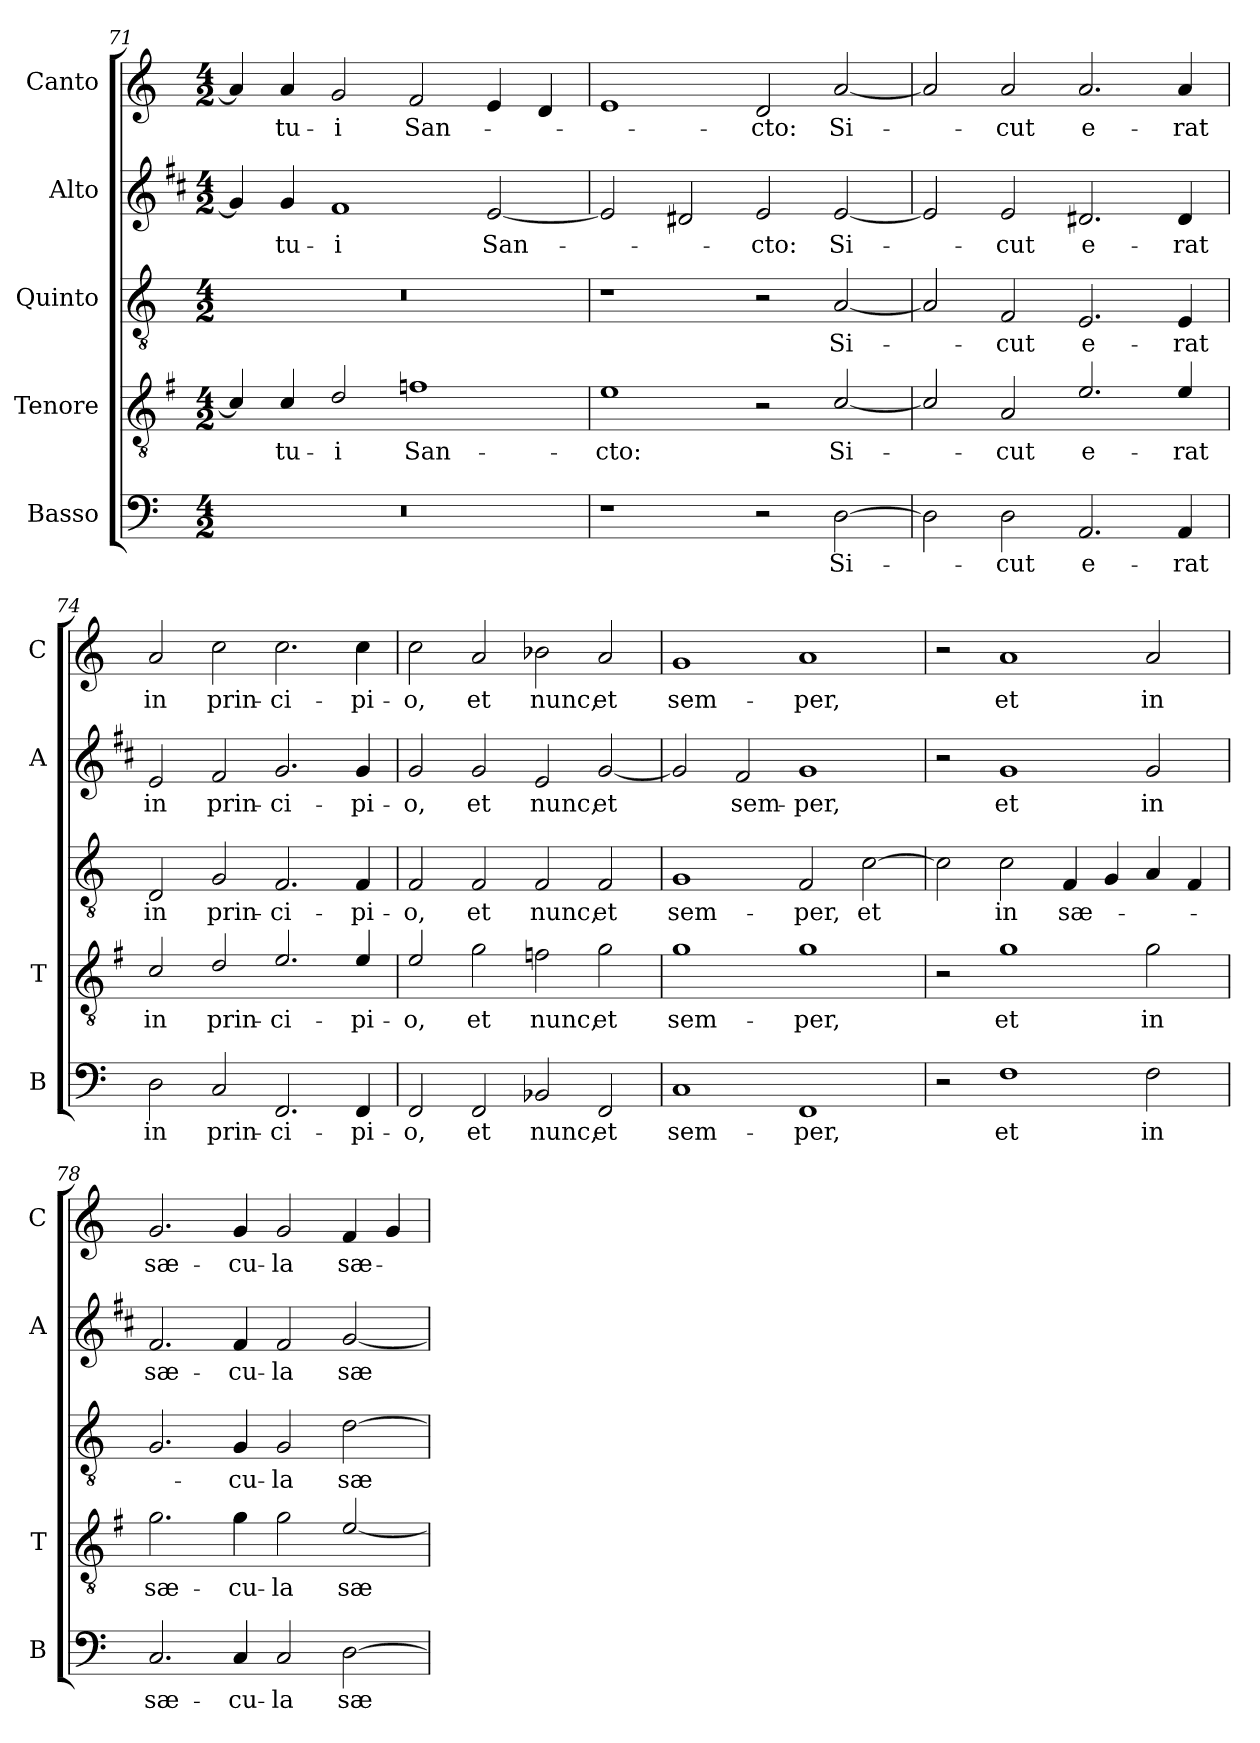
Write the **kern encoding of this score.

**kern	**text	**kern	**text	**kern	**text	**kern	**text	**kern	**text
*part5	*part5	*part4	*part4	*part3	*part3	*part2	*part2	*part1	*part1
*staff5	*staff5	*staff4	*staff4	*staff3	*staff3	*staff2	*staff2	*staff1	*staff1
*I"Basso	*	*I"Tenore	*	*I"Quinto	*	*I"Alto	*	*I"Canto	*
*I'B	*	*I'T	*	*	*	*I'A	*	*I'C	*
*clefF4	*	*clefGv2	*	*clefGv2	*	*clefG2	*	*clefG2	*
*	*	*ITrd4c7	*	*	*	*ITrd1c2	*	*	*
*k[]	*	*k[]	*	*k[]	*	*k[]	*	*k[]	*
*C:	*	*C:	*	*C:	*	*C:	*	*C:	*
*M4/2	*	*M4/2	*	*M4/2	*	*M4/2	*	*M4/2	*
=71	=71	=71	=71	=71	=71	=71	=71	=71	=71
0r	.	4F/]	.	0r	.	4f/]	.	4a/]	.
!	!	!	!LO:LY:b	!	!	!	!LO:LY:b	!	!LO:LY:b
.	.	4F/	-tu-	.	.	4f/	-tu-	4a/	-tu-
!	!	!	!LO:LY:b	!	!	!	!LO:LY:b	!	!LO:LY:b
.	.	2G/	-i	.	.	1e	-i	2g/	-i
!	!	!	!LO:LY:b	!	!	!	!	!	!LO:LY:b
.	.	1B-X	San-	.	.	.	.	2f/	San-
!	!	!	!	!	!	!	!LO:LY:b	!	!
.	.	.	.	.	.	[2d/	San-	4e/	.
.	.	.	.	.	.	.	.	4d/	.
=72	=72	=72	=72	=72	=72	=72	=72	=72	=72
!	!	!	!LO:LY:b	!	!	!	!	!	!
1r	.	1A	-cto:	1r	.	2d/]	.	1e	.
.	.	.	.	.	.	2c#X/	.	.	.
!	!	!	!	!	!	!	!LO:LY:b	!	!LO:LY:b
2r	.	2r	.	2r	.	2d/	-cto:	2d/	-cto:
!	!LO:LY:b	!	!LO:LY:b	!	!LO:LY:b	!	!LO:LY:b	!	!LO:LY:b
[2D\	Si-	[2F/	Si-	[2A/	Si-	[2d/	Si-	[2a/	Si-
!!LO:PB:g=z
=73	=73	=73	=73	=73	=73	=73	=73	=73	=73
2D\]	.	2F/]	.	2A/]	.	2d/]	.	2a/]	.
!	!LO:LY:b	!	!LO:LY:b	!	!LO:LY:b	!	!LO:LY:b	!	!LO:LY:b
2D\	-cut	2D/	-cut	2F/	-cut	2d/	-cut	2a/	-cut
!	!LO:LY:b	!	!LO:LY:b	!	!LO:LY:b	!	!LO:LY:b	!	!LO:LY:b
2.AA/	e-	2.A/	e-	2.E/	e-	2.c#X/	e-	2.a/	e-
!	!LO:LY:b	!	!LO:LY:b	!	!LO:LY:b	!	!LO:LY:b	!	!LO:LY:b
4AA/	-rat	4A/	-rat	4E/	-rat	4c#/	-rat	4a/	-rat
=74	=74	=74	=74	=74	=74	=74	=74	=74	=74
!	!LO:LY:b	!	!LO:LY:b	!	!LO:LY:b	!	!LO:LY:b	!	!LO:LY:b
2D\	in	2F/	in	2D/	in	2d/	in	2a/	in
!	!LO:LY:b	!	!LO:LY:b	!	!LO:LY:b	!	!LO:LY:b	!	!LO:LY:b
2C/	prin-	2G/	prin-	2G/	prin-	2e/	prin-	2cc\	prin-
!	!LO:LY:b	!	!LO:LY:b	!	!LO:LY:b	!	!LO:LY:b	!	!LO:LY:b
2.FF/	-ci-	2.A/	-ci-	2.F/	-ci-	2.f/	-ci-	2.cc\	-ci-
!	!LO:LY:b	!	!LO:LY:b	!	!LO:LY:b	!	!LO:LY:b	!	!LO:LY:b
4FF/	-pi-	4A/	-pi-	4F/	-pi-	4f/	-pi-	4cc\	-pi-
=75	=75	=75	=75	=75	=75	=75	=75	=75	=75
!	!LO:LY:b	!	!LO:LY:b	!	!LO:LY:b	!	!LO:LY:b	!	!LO:LY:b
2FF/	-o,	2A/	-o,	2F/	-o,	2f/	-o,	2cc\	-o,
!	!LO:LY:b	!	!LO:LY:b	!	!LO:LY:b	!	!LO:LY:b	!	!LO:LY:b
2FF/	et	2c\	et	2F/	et	2f/	et	2a/	et
!	!LO:LY:b	!	!LO:LY:b	!	!LO:LY:b	!	!LO:LY:b	!	!LO:LY:b
2BB-X/	nunc,	2B-X\	nunc,	2F/	nunc,	2d/	nunc,	2b-X\	nunc,
!	!LO:LY:b	!	!LO:LY:b	!	!LO:LY:b	!	!LO:LY:b	!	!LO:LY:b
2FF/	et	2c\	et	2F/	et	[2f/	et	2a/	et
=76	=76	=76	=76	=76	=76	=76	=76	=76	=76
!	!LO:LY:b	!	!LO:LY:b	!	!LO:LY:b	!	!	!	!LO:LY:b
1C	sem-	1c	sem-	1G	sem-	2f/]	.	1g	sem-
!	!	!	!	!	!	!	!LO:LY:b	!	!
.	.	.	.	.	.	2e/	sem-	.	.
!	!LO:LY:b	!	!LO:LY:b	!	!LO:LY:b	!	!LO:LY:b	!	!LO:LY:b
1FF	-per,	1c	-per,	2F/	-per,	1f	-per,	1a	-per,
!	!	!	!	!	!LO:LY:b	!	!	!	!
.	.	.	.	[2c\	et	.	.	.	.
=77	=77	=77	=77	=77	=77	=77	=77	=77	=77
2r	.	2r	.	2c\]	.	2r	.	2r	.
!	!LO:LY:b	!	!LO:LY:b	!	!LO:LY:b	!	!LO:LY:b	!	!LO:LY:b
1F	et	1c	et	2c\	in	1f	et	1a	et
!	!	!	!	!	!LO:LY:b	!	!	!	!
.	.	.	.	4F/	sæ-	.	.	.	.
.	.	.	.	4G/	.	.	.	.	.
!	!LO:LY:b	!	!LO:LY:b	!	!	!	!LO:LY:b	!	!LO:LY:b
2F\	in	2c\	in	4A/	.	2f/	in	2a/	in
.	.	.	.	4F/	.	.	.	.	.
!!LO:LB:g=z
=78	=78	=78	=78	=78	=78	=78	=78	=78	=78
!	!LO:LY:b	!	!LO:LY:b	!	!	!	!LO:LY:b	!	!LO:LY:b
2.C/	sæ-	2.c\	sæ-	2.G/	.	2.e/	sæ-	2.g/	sæ-
!	!LO:LY:b	!	!LO:LY:b	!	!LO:LY:b	!	!LO:LY:b	!	!LO:LY:b
4C/	-cu-	4c\	-cu-	4G/	-cu-	4e/	-cu-	4g/	-cu-
!	!LO:LY:b	!	!LO:LY:b	!	!LO:LY:b	!	!LO:LY:b	!	!LO:LY:b
2C/	-la	2c\	-la	2G/	-la	2e/	-la	2g/	-la
!	!LO:LY:b	!	!LO:LY:b	!	!LO:LY:b	!	!LO:LY:b	!	!LO:LY:b
[2D\	sæ-	[2A/	sæ-	[2d\	sæ-	[2f/	sæ-	4f/	sæ-
.	.	.	.	.	.	.	.	4g/	.
=	=	=	=	=	=	=	=	=	=
*-	*-	*-	*-	*-	*-	*-	*-	*-	*-
